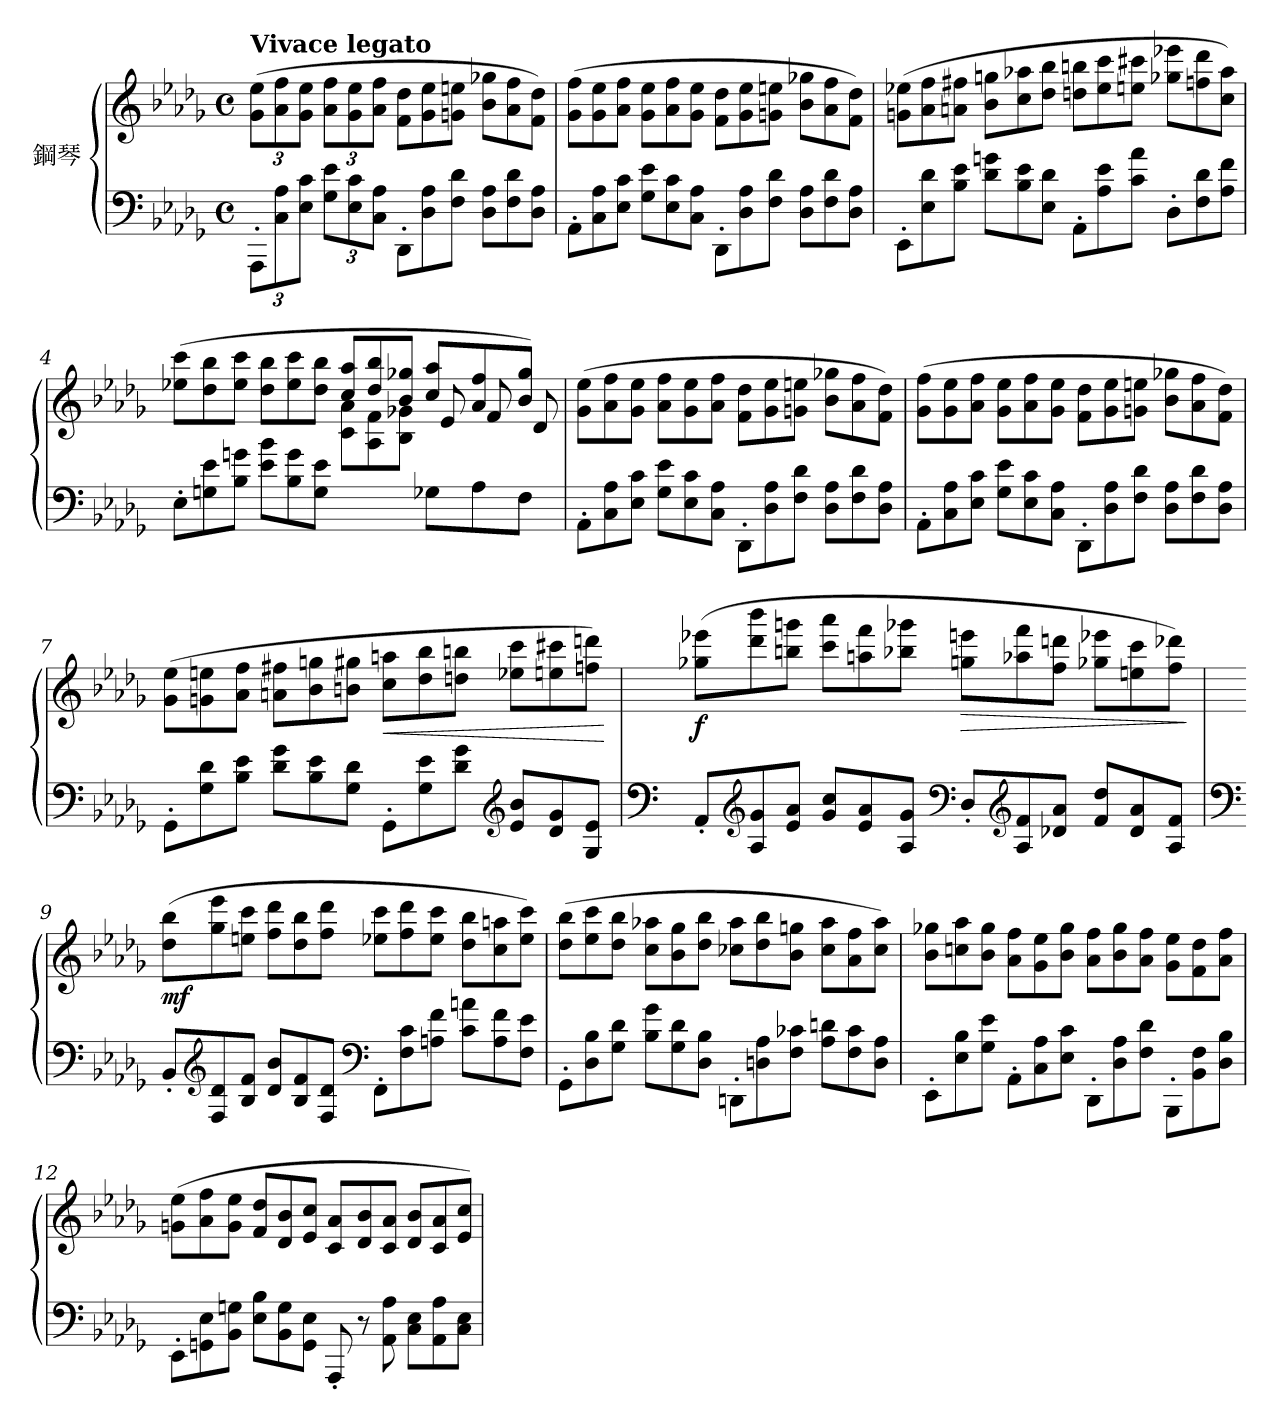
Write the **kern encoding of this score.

**kern	**kern	**dynam
*part1	*part1	*part1
*staff2	*staff1	*staff1/2
*I"鋼琴	*	*
*clefF4	*clefG2	*
*k[b-e-a-d-g-]	*k[b-e-a-d-g-]	*
*M4/4	*M4/4	*
*met(c)	*met(c)	*
*Xbrackettup	*Xbrackettup	*
*MM138	*MM138	*
=1	=1	=1
!	!LO:TX:a:B:t=Vivace legato	!
12AAA-'\L	(>12g-\ 12ee-\L	.
12C\ 12A-\	12a-\ 12ff\	.
12E-\ 12c\J	12g-\ 12ee-\J	.
12G-\ 12e-\L	12a-\ 12ff\L	.
12E-\ 12c\	12g-\ 12ee-\	.
12C\ 12A-\J	12a-\ 12ff\J	.
*Xtuplet	*Xtuplet	*
12DD-'\L	12f\ 12dd-\L	.
12D-\ 12A-\	12g-\ 12ee-\	.
12F\ 12d-\J	12gn\ 12een\J	.
12D-\ 12A-\L	12b-\ 12gg-X\L	.
12F\ 12d-\	12a-\ 12ff\	.
12D-\ 12A-\J	12f\ 12dd-\J)	.
=2	=2	=2
12AA-'\L	(>12g-\ 12ff\L	.
12C\ 12A-\	12g-\ 12ee-\	.
12E-\ 12c\J	12a-\ 12ff\J	.
12G-\ 12e-\L	12g-\ 12ee-\L	.
12E-\ 12c\	12a-\ 12ff\	.
12C\ 12A-\J	12g-\ 12ee-\J	.
12DD-'\L	12f\ 12dd-\L	.
12D-\ 12A-\	12g-\ 12ee-\	.
12F\ 12d-\J	12gn\ 12een\J	.
12D-\ 12A-\L	12b-\ 12gg-X\L	.
12F\ 12d-\	12a-\ 12ff\	.
12D-\ 12A-\J	12f\ 12dd-\J)	.
!!LO:LB:g=z
=3	=3	=3
12EE-'\L	(>12gn\ 12ee-X\L	.
12E-\ 12d-\	12a-\ 12ff\	.
12B-\ 12e-\J	12an\ 12ff#X\J	.
12d-\ 12gn\L	12b-\ 12ggn\L	.
12B-\ 12e-\	12cc\ 12aa-X\	.
12E-\ 12d-\J	12dd-\ 12bb-\J	.
12AA-'\L	12ddn\ 12bbn\L	.
12A-\ 12e-\	12ee-\ 12ccc\	.
12c\ 12a-\J	12een\ 12ccc#X\J	.
12D-'\L	12gg-X\ 12eee-X\L	.
12F\ 12d-\	12ffn\ 12ddd-\	.
12A-\ 12f\J	12cc\ 12aa-\J)	.
=4	=4	=4
*	*^	*
*	*	*^	*
12E-'\L	(>12ee-X\ 12ccc\L	2ryy	2.ryy	.
12Gn\ 12e-\	12dd-\ 12bb-\	.	.	.
12B-\ 12gn\J	12ee-\ 12ccc\J	.	.	.
12e-\ 12b-\L	12dd-\ 12bb-\L	.	.	.
12B-\ 12g\	12ee-\ 12ccc\	.	.	.
12G\ 12e-\J	12dd-\ 12bb-\J	.	.	.
4ryy	12cc/ 12aa-/L	(<12c\ 12a-\L	.	.
.	12dd-/ 12bb-/	12A-\ 12f\	.	.
.	12b-/ 12gg-X/J	12B-\ 12g-X\J	.	.
12G-X\L	12cc/ 12aa-/L	4ryy	12e-	.
12A-\	12a-/ 12ff/	.	12f	.
12F\J)	12b-/ 12gg-/J)	.	12d-	.
*	*v	*v	*v	*
!!LO:LB:g=z
=5	=5	=5
12AA-'\L	(>12g-\ 12ee-\L	.
12C\ 12A-\	12a-\ 12ff\	.
12E-\ 12c\J	12g-\ 12ee-\J	.
12G-\ 12e-\L	12a-\ 12ff\L	.
12E-\ 12c\	12g-\ 12ee-\	.
12C\ 12A-\J	12a-\ 12ff\J	.
12DD-'\L	12f\ 12dd-\L	.
12D-\ 12A-\	12g-\ 12ee-\	.
12F\ 12d-\J	12gn\ 12een\J	.
12D-\ 12A-\L	12b-\ 12gg-X\L	.
12F\ 12d-\	12a-\ 12ff\	.
12D-\ 12A-\J	12f\ 12dd-\J)	.
=6	=6	=6
12AA-'\L	(>12g-\ 12ff\L	.
12C\ 12A-\	12g-\ 12ee-\	.
12E-\ 12c\J	12a-\ 12ff\J	.
12G-\ 12e-\L	12g-\ 12ee-\L	.
12E-\ 12c\	12a-\ 12ff\	.
12C\ 12A-\J	12g-\ 12ee-\J	.
12DD-'\L	12f\ 12dd-\L	.
12D-\ 12A-\	12g-\ 12ee-\	.
12F\ 12d-\J	12gn\ 12een\J	.
12D-\ 12A-\L	12b-\ 12gg-X\L	.
12F\ 12d-\	12a-\ 12ff\	.
12D-\ 12A-\J	12f\ 12dd-\J)	.
!!LO:LB:g=z
=7	=7	=7
12GG-'\L	(>12g-\ 12ee-\L	.
12G-\ 12d-\	12gn\ 12een\	.
12B-\ 12e-\J	12a-\ 12ff\J	.
12d-\ 12g-\L	12an\ 12ff#X\L	.
12B-\ 12e-\	12b-\ 12ggn\	.
12G-\ 12d-\J	12bn\ 12gg#X\J	.
!	!	!LO:HP:b
12GG-'\L	12cc\ 12aan\L	<
12G-\ 12e-\	12dd-\ 12bb-\	.
12d-\ 12g-\J	12ddn\ 12bbn\J	.
*clefG2	*	*
12e-/ 12b-/L	12ee-X\ 12ccc\L	.
12d-/ 12g-/	12een\ 12ccc#X\	.
12G-/ 12e-/J	12ffn\ 12dddn\J)	.
.	.	[
=8	=8	=8
*clefF4	*	*
!	!	!LO:DY:b
12AA-'/L	(>12gg-X\ 12eee-X\L	f
*clefG2	*	*
12A-/ 12g-/	12ddd-\ 12bbb-\	.
12e-/ 12a-/J	12bbn\ 12gggn\J	.
12g-/ 12cc/L	12ccc\ 12aaa-\L	.
12e-/ 12a-/	12aan\ 12fff\	.
12A-/ 12g-/J	12bb-X\ 12ggg-X\J	.
*clefF4	*	*
!	!	!LO:HP:b
12D-'/L	12ggn\ 12eeen\L	>
*clefG2	*	*
12A-/ 12f/	12aa-X\ 12fff\	.
12d-X/ 12a-/J	12ff\ 12dddn\J	.
12f/ 12dd-/L	12gg-X\ 12eee-X\L	.
12d-/ 12a-/	12een\ 12ccc\	.
12A-/ 12f/J	12ff\ 12ddd-X\J)	.
.	.	]
!!LO:LB:g=z
=9	=9	=9
*clefF4	*	*
!	!	!LO:DY:b
12BB-'/L	(>12dd-\ 12bb-\L	mf
*clefG2	*	*
12F/ 12d-/	12gg-\ 12eee-\	.
12B-/ 12f/J	12een\ 12ccc\J	.
12d-/ 12b-/L	12ff\ 12ddd-\L	.
12B-/ 12f/	12dd-\ 12bb-\	.
12F/ 12d-/J	12ff\ 12ddd-\J	.
*clefF4	*	*
12FF'\L	12ee-X\ 12ccc\L	.
12F\ 12c\	12ff\ 12ddd-\	.
12An\ 12f\J	12ee-\ 12ccc\J	.
12c\ 12an\L	12dd-\ 12bb-\L	.
12A\ 12f\	12cc\ 12aan\	.
12F\ 12e-\J	12ee-\ 12ccc\J)	.
=10	=10	=10
12GG-'\L	(>12dd-\ 12bb-\L	.
12D-\ 12B-\	12ee-\ 12ccc\	.
12G-\ 12d-\J	12dd-\ 12bb-\J	.
12B-\ 12g-\L	12cc\ 12aa-X\L	.
12G-\ 12d-\	12b-\ 12gg-\	.
12D-\ 12B-\J	12dd-\ 12bb-\J	.
12DDn'\L	12cc-X\ 12aa-\L	.
12Dn\ 12A-\	12dd-\ 12bb-\	.
12F\ 12c-X\J	12b-\ 12ggn\J	.
12A-\ 12dn\L	12cc-\ 12aa-\L	.
12F\ 12c-\	12a-\ 12ff\	.
12D\ 12A-\J	12cc-\ 12aa-\J)	.
!!LO:LB:g=z
=11	=11	=11
12EE-'\L	12b-\ 12gg-X\L	.
12E-\ 12B-\	12ccn\ 12aa-\	.
12G-\ 12e-\J	12b-\ 12gg-\J	.
12AA-'\L	12a-\ 12ff\L	.
12C\ 12A-\	12g-\ 12ee-\	.
12E-\ 12c\J	12b-\ 12gg-\J	.
12DD-'\L	12a-\ 12ff\L	.
12D-\ 12A-\	12b-\ 12gg-\	.
12F\ 12d-\J	12a-\ 12ff\J	.
12BBB-'\L	12g-\ 12ee-\L	.
12BB-\ 12F\	12f\ 12dd-\	.
12D-\ 12B-\J	12a-\ 12ff\J	.
=12	=12	=12
12EE-'\L	(>12gn\ 12ee-\L	.
12GGn\ 12E-\	12a-\ 12ff\	.
12BB-\ 12Gn\J	12g\ 12ee-\J	.
12E-\ 12B-\L	12f/ 12dd-/L	.
12BB-\ 12G\	12d-/ 12b-/	.
12GG\ 12E-\J	12e-/ 12cc/J	.
12AAA-'/	12c/ 12a-/L	.
12r	12d-/ 12b-/	.
12AA-\ 12A-\	12c/ 12a-/J	.
12C\ 12E-\L	12d-/ 12b-/L	.
12AA-\ 12A-\	12c/ 12a-/	.
12C\ 12E-\J	12e-/ 12cc/J)	.
=	=	=
*-	*-	*-
